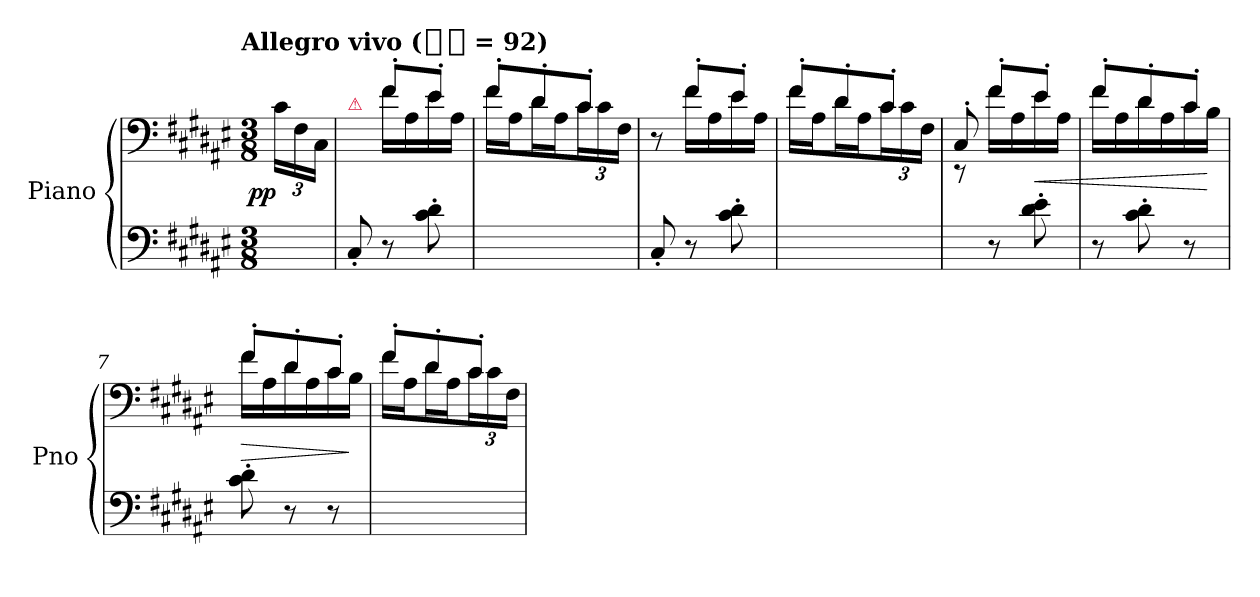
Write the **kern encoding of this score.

**kern	**kern	**dynam
*part1	*part1	*part1
*staff2	*staff1	*staff1/2
*I"Piano	*	*
*I'Pno	*	*
*clefF4	*clefF4	*
*k[f#c#g#d#a#e#]	*k[f#c#g#d#a#e#]	*
*F#:	*F#:	*
!!LO:TX:omd:t=Allegro vivo ([quarter-dot] = 92)
*M3/8	*M3/8	*
*MM138	*MM138	*
=	=	=
!	!	!LO:DY:rj
8ryy	24c#LL	pp
.	24F#	.
.	24C#JJ	.
=1	=1	=1
*	*^	*
!	!LO:TX:a:color=crimson:t=⚠	!	!
8C#'	8ryy	8ryy	.
8r	8f#'L	16f#LL	.
.	.	16A#	.
8c#' 8d#'	8e#'J	16e#	.
.	.	16A#JJ	.
=2	=2	=2	=2
4.ryy	8f#'L	16f#\LL	.
.	.	16A#\J	.
.	8d#'	16d#\L	.
.	.	16A#\J	.
.	8c#'J	24c#\L	.
.	.	24c#/	.
.	.	24F#/JJ	.
=3	=3	=3	=3
8C#'	8ryy	8r	.
8r	8f#'L	16f#LL	.
.	.	16A#	.
8c#' 8d#'	8e#'J	16e#	.
.	.	16A#JJ	.
=4	=4	=4	=4
4.ryy	8f#'L	16f#\LL	.
.	.	16A#\J	.
.	8d#'	16d#\L	.
.	.	16A#\J	.
.	8c#'J	24c#\L	.
.	.	24c#/	.
.	.	24F#/JJ	.
=5	=5	=5	=5
8ryy	8C#'/	8r	.
8r	8f#'L	16f#LL	.
.	.	16A#	.
8d#' 8e#'	8e#'J	16e#	<
.	.	16A#JJ	.
=6	=6	=6	=6
8r	8f#'L	16f#LL	.
.	.	16A#	.
8c#' 8d#'	8d#'	16d#	.
.	.	16A#	.
8r	8c#'J	16c#	.
.	.	16BJJ	[
=7	=7	=7	=7
8c#' 8d#'	8f#'L	16f#LL	>
.	.	16A#	.
8r	8d#'	16d#	.
.	.	16A#	.
8r	8c#'J	16c#	.
.	.	16BJJ	]
=8	=8	=8	=8
4.ryy	8f#'L	16f#\LL	.
.	.	16A#\J	.
.	8d#'	16d#\L	.
.	.	16A#\J	.
.	8c#'J	24c#\L	.
.	.	24c#/	.
.	.	24F#/JJ	.
*	*v	*v	*
=	=	=
*-	*-	*-
